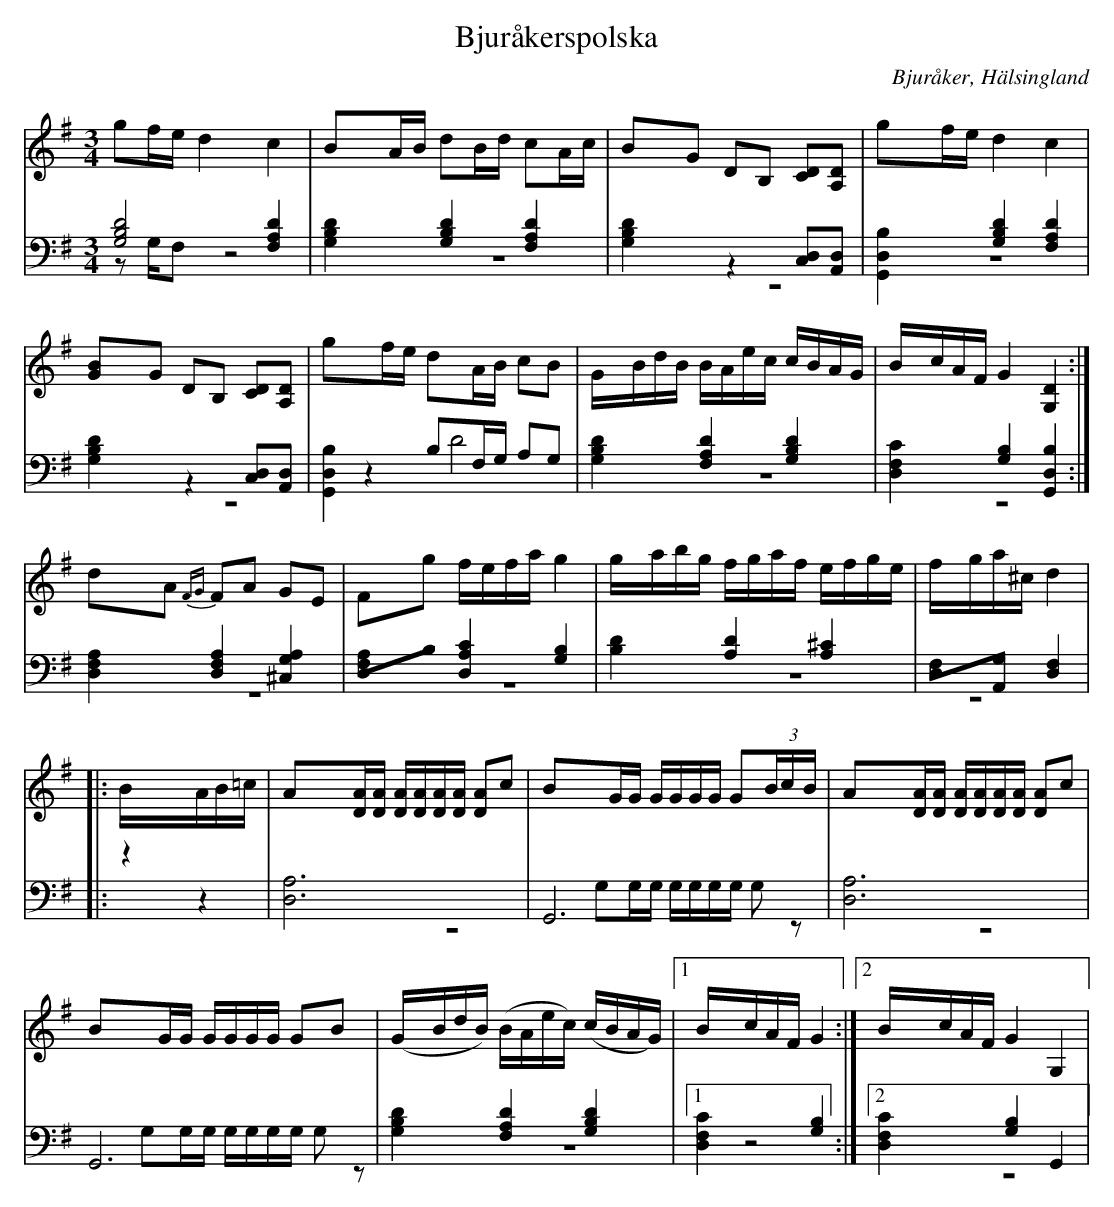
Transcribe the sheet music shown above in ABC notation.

X:1
T: Bjuråkerspolska
O: Bjuråker, Hälsingland
M: 3/4
L: 1/8
K: G
V:1
V:2
V:3 merge
V:1
gf/e/ d2 c2|BA/B/ dB/d/ cA/c/| BG DB, [CD][A,D]|gf/e/ d2 c2|
[GB]G DB, [CD][A,D] |gf/e/ dA/B/ cB|G/B/d/B/ B/A/e/c/ c/B/A/G/|B/c/A/F/ G2 [G,2D2]:|
dA {FG}FA GE|Fg f/e/f/a/ g2|g/a/b/g/ f/g/a/f/ e/f/g/e/ |f/g/a/^c/ d2 |
|:B/A/B/=c/|A[D/A/][D/A/] [D/A/][D/A/][D/A/][D/A/] [DA]c|BG/G/ G/G/G/G/ G(3B/c/B/|A[D/A/][D/A/] [D/A/][D/A/][D/A/][D/A/] [DA]c|
BG/G/ G/G/G/G/ GB|(G/B/d/B/) (B/A/e/c/) (c/B/A/G/)|1 B/c/A/F/ G2:|2 B/c/A/F/ G2 G,2|
V:2 clef=bass
[G,4B,4D4] [F,2A,2 D2]|[G,2B,2D2] [G,2B,2D2] [F,2A,2 D2]|[G,2B,2D2] z2 [C,D,][A,,D,]|[G,,2D,2B,2] [G,2B,2D2] [F,2A,2 D2]|
[G,2B,2D2] z2 [C,D,][A,,D,]|[G,,2D,2B,2] B,F,/G,/ A,G,|[G,2B,2D2] [F,2A,2 D2] [G,2B,2D2]|[D,2F,2C2] [G,2B,2][G,,2D,2B,2]:|
[D,2F,2A,2] [D,2F,2A,2] [^C,2G,2A,2]|[D,F,A,]B, [D,2A,2C2] [G,2B,2]|[B,2D2] [A,2D2] [A,2^C2]|[D,F,][A,,G,] [D,2F,2]|
|:z2|[D,6A,6]|G,,6|[D,6A,6]|
G,,6|[G,2B,2D2] [F,2A,2 D2] [G,2B,2D2]|1 [D,2F,2C2] [G,2B,2] :|2 [D,2F,2C2] [G,2B,2] G,,2|
V:3  clef=bass
zG,/F, z4 |z6|z6|z6|
z6|z2 D4|z6|z6:|
z6|z6|z6|z4|
|:z2|z6|G,G,/G,/ G,/G,/G,/G,/ G,z|z6 |
G,G,/G,/ G,/G,/G,/G,/ G,z|z6|1 z4:|2 z6|
